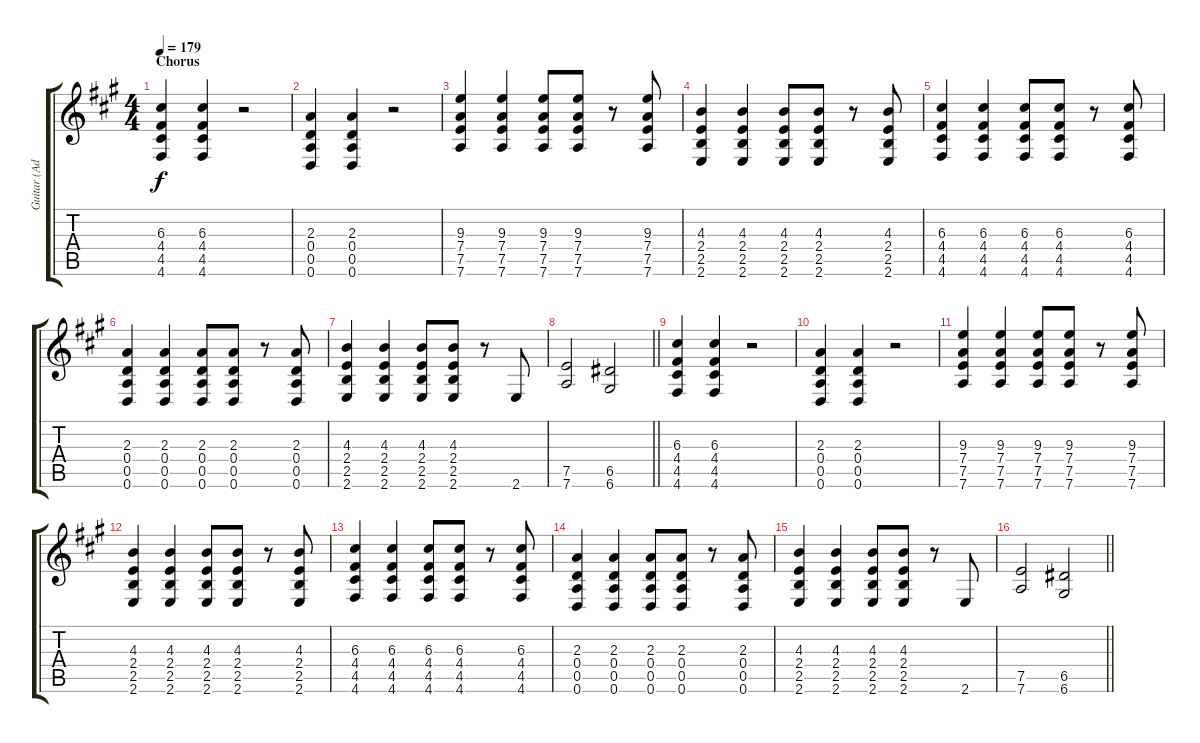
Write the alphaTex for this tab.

\track ("Guitar (Adam Gontier)" "Guitar (Ad") {instrument acousticguitarsteel}
\staff {score tabs}
\tuning (E4 B3 G3 D3 A2 D2) {hide}
\ts (4 4)
\section ("" "Chorus")
\tempo 179
\clef g2
\ks f#minor
(6.3 4.4 4.5 4.6).4{dy f instrument distortionguitar} (6.3 4.4 4.5 4.6).4 r.2 |
(2.3 0.4 0.5 0.6).4 (2.3 0.4 0.5 0.6).4 r.2 |
(9.3 7.4 7.5 7.6).4 (9.3 7.4 7.5 7.6).4 (9.3 7.4 7.5 7.6).8 (9.3 7.4 7.5 7.6).8 r.8 (9.3 7.4 7.5 7.6).8 |
(4.3 2.4 2.5 2.6).4 (4.3 2.4 2.5 2.6).4 (4.3 2.4 2.5 2.6).8 (4.3 2.4 2.5 2.6).8 r.8 (4.3 2.4 2.5 2.6).8 |
(6.3 4.4 4.5 4.6).4 (6.3 4.4 4.5 4.6).4 (6.3 4.4 4.5 4.6).8 (6.3 4.4 4.5 4.6).8 r.8 (6.3 4.4 4.5 4.6).8 |
(2.3 0.4 0.5 0.6).4 (2.3 0.4 0.5 0.6).4 (2.3 0.4 0.5 0.6).8 (2.3 0.4 0.5 0.6).8 r.8 (2.3 0.4 0.5 0.6).8 |
(4.3 2.4 2.5 2.6).4 (4.3 2.4 2.5 2.6).4 (4.3 2.4 2.5 2.6).8 (4.3 2.4 2.5 2.6).8 r.8 2.6.8 |
\barLineRight lightlight
(7.5 7.6).2 (6.5 6.6).2 |
(6.3 4.4 4.5 4.6).4 (6.3 4.4 4.5 4.6).4 r.2 |
(2.3 0.4 0.5 0.6).4 (2.3 0.4 0.5 0.6).4 r.2 |
(9.3 7.4 7.5 7.6).4 (9.3 7.4 7.5 7.6).4 (9.3 7.4 7.5 7.6).8 (9.3 7.4 7.5 7.6).8 r.8 (9.3 7.4 7.5 7.6).8 |
(4.3 2.4 2.5 2.6).4 (4.3 2.4 2.5 2.6).4 (4.3 2.4 2.5 2.6).8 (4.3 2.4 2.5 2.6).8 r.8 (4.3 2.4 2.5 2.6).8 |
(6.3 4.4 4.5 4.6).4 (6.3 4.4 4.5 4.6).4 (6.3 4.4 4.5 4.6).8 (6.3 4.4 4.5 4.6).8 r.8 (6.3 4.4 4.5 4.6).8 |
(2.3 0.4 0.5 0.6).4 (2.3 0.4 0.5 0.6).4 (2.3 0.4 0.5 0.6).8 (2.3 0.4 0.5 0.6).8 r.8 (2.3 0.4 0.5 0.6).8 |
(4.3 2.4 2.5 2.6).4 (4.3 2.4 2.5 2.6).4 (4.3 2.4 2.5 2.6).8 (4.3 2.4 2.5 2.6).8 r.8 2.6.8 |
\barLineRight lightlight
(7.5 7.6).2 (6.5 6.6).2
